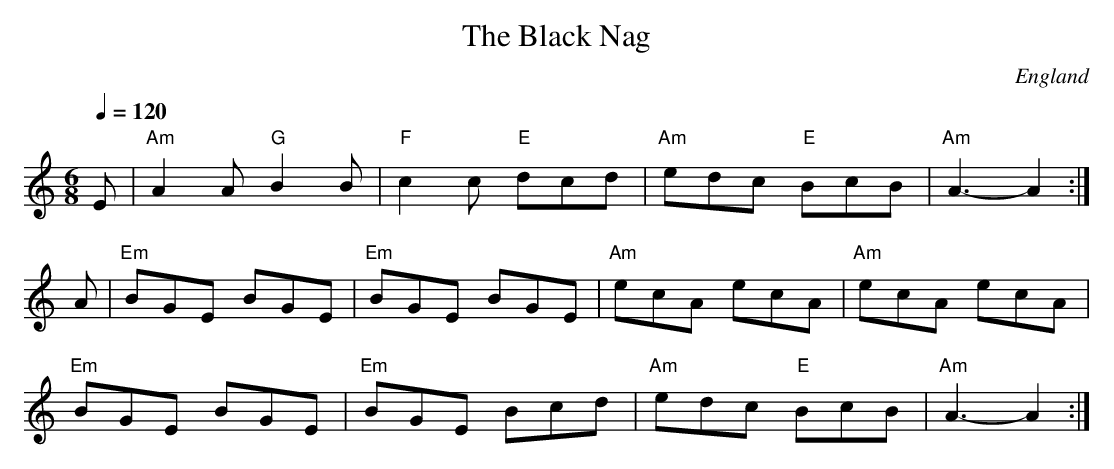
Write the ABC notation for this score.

X:1
T:Black Nag, The
O:England
M:6/8
L:1/8
Q:1/4=120
K:Am
E | "Am" A2A "G" B2B | "F" c2c "E" dcd | "Am" edc "E" BcB | "Am" A3-A2 :|
A | "Em" BGE BGE | "Em" BGE BGE | "Am" ecA ecA | "Am" ecA ecA |
    "Em" BGE BGE | "Em" BGE Bcd | "Am" edc "E" BcB | "Am" A3-A2 :|
